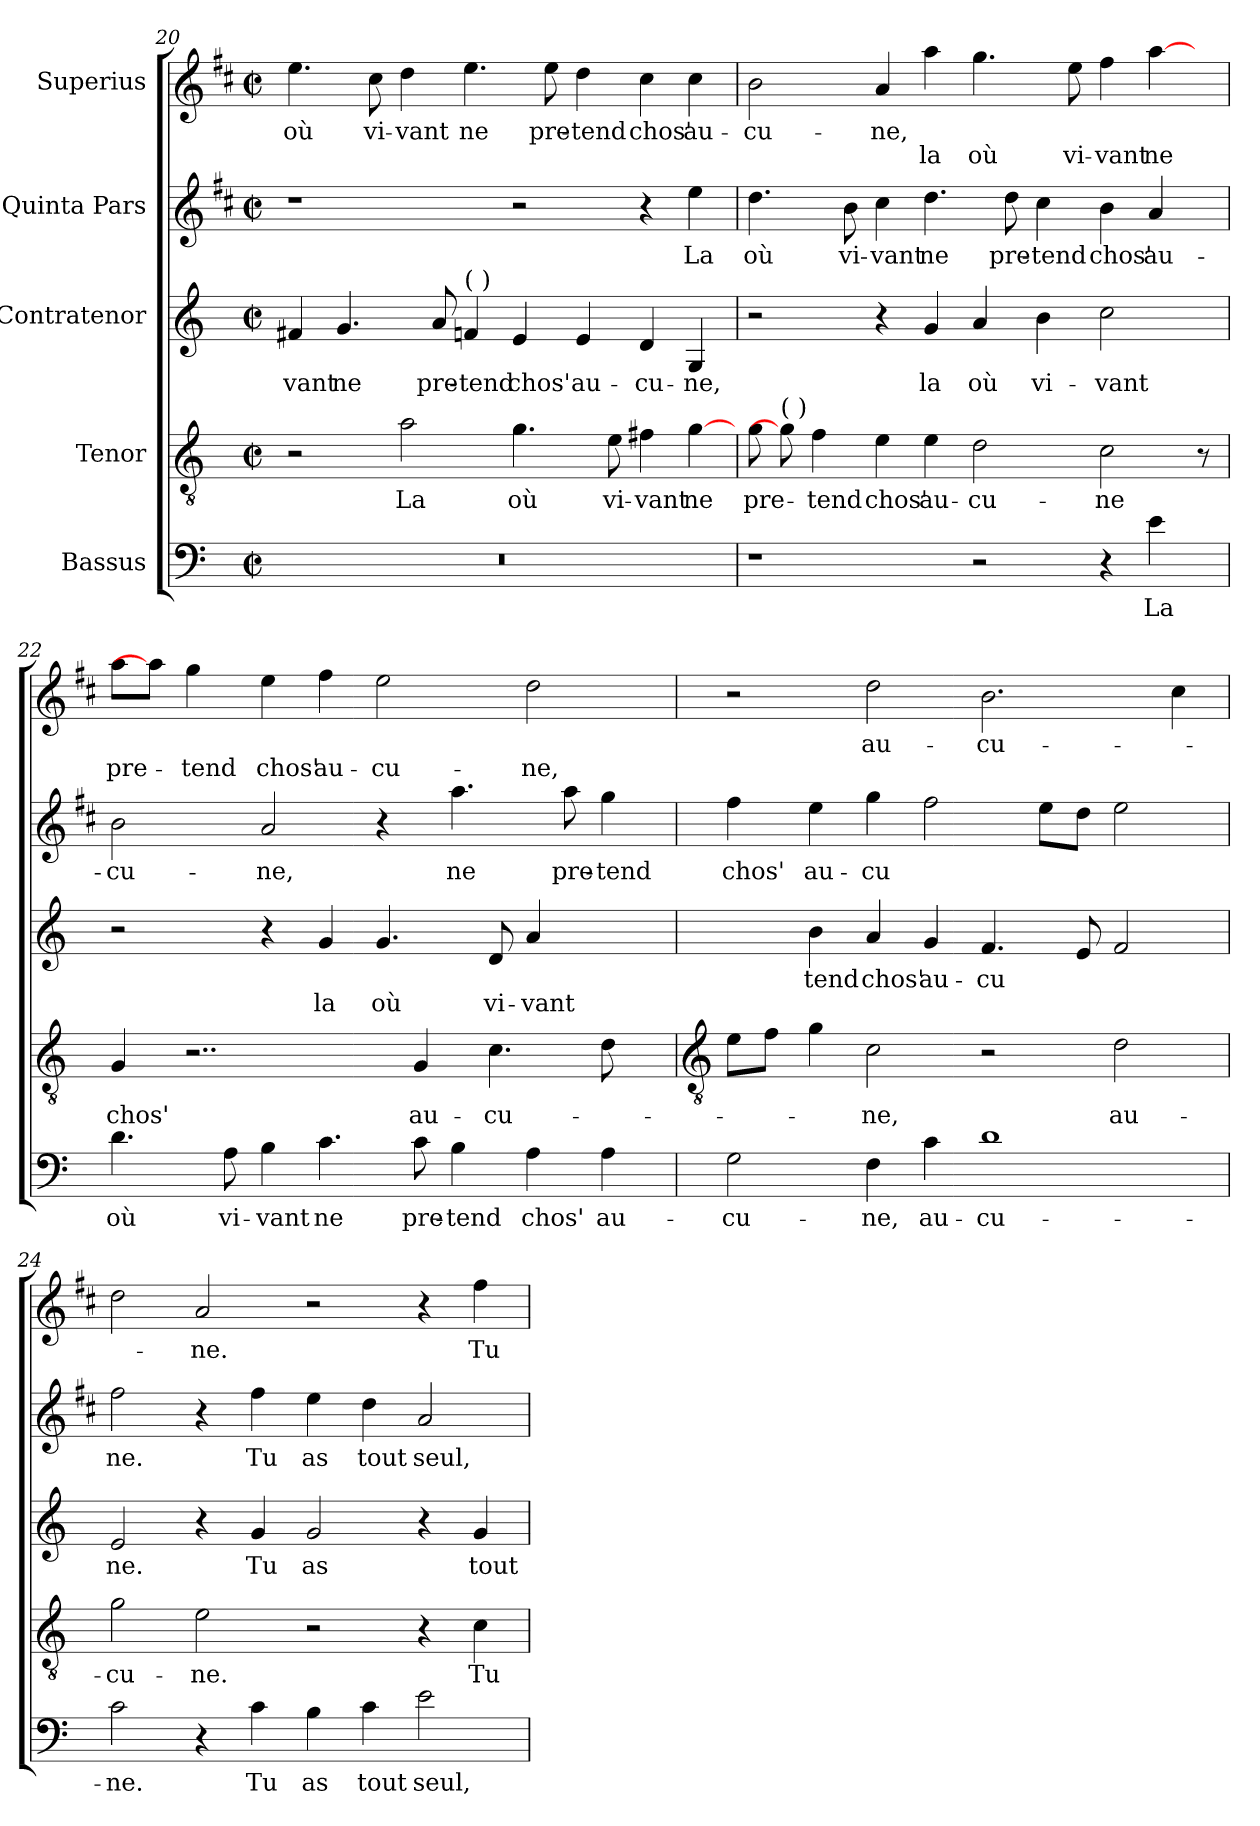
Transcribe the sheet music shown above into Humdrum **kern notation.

**kern	**text	**kern	**text	**kern	**text	**text	**kern	**text	**kern	**text	**text
*part5	*part5	*part4	*part4	*part3	*part3	*part3	*part2	*part2	*part1	*part1	*part1
*staff5	*staff5	*staff4	*staff4	*staff3	*staff3	*staff3	*staff2	*staff2	*staff1	*staff1	*staff1
*I"Bassus	*	*I"Tenor	*	*I"Contratenor	*	*	*I"Quinta Pars	*	*I"Superius	*	*
!!LO:LB:g=z
*clefF4	*	*clefGv2	*	*clefG2	*	*	*clefG2	*	*clefG2	*	*
*	*	*	*	*	*	*	*ITrd1c2	*	*ITrd1c2	*	*
*k[]	*	*k[]	*	*k[]	*	*	*k[]	*	*k[]	*	*
*C:	*	*C:	*	*C:	*	*	*C:	*	*C:	*	*
*M4/2	*	*M4/2	*	*M4/2	*	*	*M4/2	*	*M4/2	*	*
*met(c|)	*	*met(c|)	*	*met(c|)	*	*	*met(c|)	*	*met(c|)	*	*
=20	=20	=20	=20	=20	=20	=20	=20	=20	=20	=20	=20
!	!	!	!	!	!LO:LY:b	!	!	!	!	!LO:LY:b	!
0r	.	2r	.	4f#X	-vant	.	1r	.	4.dd	où	.
!	!	!	!	!	!LO:LY:b	!	!	!	!	!	!
.	.	.	.	4.g	ne	.	.	.	.	.	.
!	!	!	!	!	!	!	!	!	!	!LO:LY:b	!
.	.	.	.	.	.	.	.	.	8b	vi-	.
!	!	!	!LO:LY:b	!	!	!	!	!	!	!LO:LY:b	!
.	.	2a	La	.	.	.	.	.	4cc	-vant	.
!	!	!	!	!	!LO:LY:b	!	!	!	!	!	!
.	.	.	.	8a	pre-	.	.	.	.	.	.
!	!	!	!	!LO:TX:a:t=(  )	!	!	!	!	!	!	!
!	!	!	!	!	!LO:LY:b	!	!	!	!	!LO:LY:b	!
.	.	.	.	4f	-tend	.	.	.	4.dd	ne	.
!	!	!	!LO:LY:b	!	!LO:LY:b	!	!	!	!	!	!
.	.	4.g	où	4e	chos'	.	2r	.	.	.	.
!	!	!	!	!	!	!	!	!	!	!LO:LY:b	!
.	.	.	.	.	.	.	.	.	8dd	pre-	.
!	!	!	!	!	!LO:LY:b	!	!	!	!	!LO:LY:b	!
.	.	.	.	4e	au-	.	.	.	4cc	-tend	.
!	!	!	!LO:LY:b	!	!	!	!	!	!	!	!
.	.	8e	vi-	.	.	.	.	.	.	.	.
!	!	!	!LO:LY:b	!	!LO:LY:b	!	!	!	!	!LO:LY:b	!
.	.	4f#X	-vant	4d	-cu-	.	4r	.	4b	chos'	.
!	!	!	!LO:LY:b	!	!LO:LY:b	!	!	!LO:LY:b	!	!LO:LY:b	!
.	.	[4g	ne	4G	-ne,	.	4dd	La	4b	au-	.
=21	=21	=21	=21	=21	=21	=21	=21	=21	=21	=21	=21
!	!	!	!LO:LY:b	!	!	!	!	!LO:LY:b	!	!LO:LY:b	!
1r	.	8g	pre-	2r	.	.	4.cc	où	2a	-cu-	.
!	!	!LO:TX:a:t=(  )	!	!	!	!	!	!	!	!	!
.	.	8g]	.	.	.	.	.	.	.	.	.
!	!	!	!LO:LY:b	!	!	!	!	!	!	!	!
.	.	4f	-tend	.	.	.	.	.	.	.	.
!	!	!	!	!	!	!	!	!LO:LY:b	!	!	!
.	.	.	.	.	.	.	8a	vi-	.	.	.
!	!	!	!LO:LY:b	!	!	!	!	!LO:LY:b	!	!LO:LY:b	!
.	.	4e	chos'	4r	.	.	4b	-vant	4g	-ne,	.
!	!	!	!LO:LY:b	!	!LO:LY:b	!	!	!LO:LY:b	!	!	!LO:LY:b
.	.	4e	au-	4g	la	.	4.cc	ne	4gg	.	la
!	!	!	!LO:LY:b	!	!LO:LY:b	!	!	!	!	!	!LO:LY:b
2r	.	2d	-cu-	4a	où	.	.	.	4.ff	.	où
!	!	!	!	!	!	!	!	!LO:LY:b	!	!	!
.	.	.	.	.	.	.	8cc	pre-	.	.	.
!	!	!	!	!	!LO:LY:b	!	!	!LO:LY:b	!	!	!
.	.	.	.	4b	vi-	.	4b	-tend	.	.	.
!	!	!	!	!	!	!	!	!	!	!	!LO:LY:b
.	.	.	.	.	.	.	.	.	8dd	.	vi-
!	!	!	!LO:LY:b	!	!LO:LY:b	!	!	!LO:LY:b	!	!	!LO:LY:b
4r	.	2c	-ne	2cc	-vant	.	4a	chos'	4ee	.	-vant
!	!LO:LY:b	!	!	!	!	!	!	!LO:LY:b	!	!	!LO:LY:b
4e	La	.	.	.	.	.	4g	au-	[4gg	.	ne
8ryy	.	8r	.	8ryy	.	.	8ryy	.	8ryy	.	.
=22	=22	=22	=22	=22	=22	=22	=22	=22	=22	=22	=22
!	!LO:LY:b	!	!LO:LY:b	!	!	!	!	!LO:LY:b	!	!	!LO:LY:b
4.d	où	4G	chos'	2r	.	.	2a	-cu-	8gg\L	.	pre-
.	.	.	.	.	.	.	.	.	8gg\J]	.	.
!	!	!	!	!	!	!	!	!	!	!	!LO:LY:b
.	.	2..r	.	.	.	.	.	.	4ff	.	-tend
!	!LO:LY:b	!	!	!	!	!	!	!	!	!	!
8A	vi-	.	.	.	.	.	.	.	.	.	.
!	!LO:LY:b	!	!	!	!	!	!	!LO:LY:b	!	!	!LO:LY:b
4B	-vant	.	.	4r	.	.	2g	-ne,	4dd	.	chos'
!	!LO:LY:b	!	!	!	!	!LO:LY:b	!	!	!	!	!LO:LY:b
4.c	ne	.	.	4g	.	la	.	.	4ee	.	au-
!	!	!	!	!	!	!LO:LY:b	!	!	!	!	!LO:LY:b
.	.	.	.	4.g	.	où	4r	.	2dd	.	-cu-
!	!LO:LY:b	!	!LO:LY:b	!	!	!	!	!	!	!	!
8c	pre-	4G	au-	.	.	.	.	.	.	.	.
!	!LO:LY:b	!	!	!	!	!	!	!LO:LY:b	!	!	!
4B	-tend	.	.	.	.	.	4.gg	ne	.	.	.
!	!	!	!LO:LY:b	!	!	!LO:LY:b	!	!	!	!	!
.	.	4.c	-cu-	8d	.	vi-	.	.	.	.	.
!	!LO:LY:b	!	!	!	!	!LO:LY:b	!	!	!	!	!LO:LY:b
4A	chos'	.	.	4a	.	-vant	.	.	2cc	.	-ne,
!	!	!	!	!	!	!	!	!LO:LY:b	!	!	!
.	.	.	.	.	.	.	8gg	pre-	.	.	.
!	!LO:LY:b	!	!	!	!LO:LY:b	!	!	!LO:LY:b	!	!	!
4A	au-	8dL	.	[4ccyy	ne__	.	4ff	-tend	.	.	.
.	.	8ryy	.	.	.	.	.	.	.	.	.
!!LO:LB:g=z
=23	=23	=23	=23	=23	=23	=23	=23	=23	=23	=23	=23
*	*	*clefGv2	*	*	*	*	*	*	*	*	*
!	!LO:LY:b	!	!	!	!LO:LY:b	!	!	!LO:LY:b	!	!	!
2G	-cu-	8eL	.	8cc\Lyy]	__	.	4ee	chos'	2r	.	.
!	!	!	!	!	!LO:LY:b	!	!	!	!	!	!
.	.	8fJ	.	8cc\J	pre-	.	.	.	.	.	.
!	!	!	!	!	!LO:LY:b	!	!	!LO:LY:b	!	!	!
.	.	4g	.	4b	-tend	.	4dd	au-	.	.	.
!	!LO:LY:b	!	!LO:LY:b	!	!LO:LY:b	!	!	!LO:LY:b	!	!LO:LY:b	!
4F	-ne,	2c	-ne,	4a	chos'	.	4ff	-cu	2cc	au-	.
!	!LO:LY:b	!	!	!	!LO:LY:b	!	!	!	!	!	!
4c	au-	.	.	4g	au-	.	2ee	.	.	.	.
!	!LO:LY:b	!	!	!	!LO:LY:b	!	!	!	!	!LO:LY:b	!
1d	-cu-	2r	.	4.f	-cu	.	.	.	2.a	-cu-	.
.	.	.	.	.	.	.	8ddL	.	.	.	.
.	.	.	.	8e	.	.	8ccJ	.	.	.	.
!	!	!	!LO:LY:b	!	!	!	!	!	!	!	!
.	.	2d	au-	2f	.	.	2dd	.	.	.	.
.	.	.	.	.	.	.	.	.	4b	.	.
=24	=24	=24	=24	=24	=24	=24	=24	=24	=24	=24	=24
!	!LO:LY:b	!	!LO:LY:b	!	!LO:LY:b	!	!	!LO:LY:b	!	!	!
2c	-ne.	2g	-cu-	2e	ne.	.	2ee	ne.	2cc	.	.
!	!	!	!LO:LY:b	!	!	!	!	!	!	!LO:LY:b	!
4r	.	2e	-ne.	4r	.	.	4r	.	2g	-ne.	.
!	!LO:LY:b	!	!	!	!LO:LY:b	!	!	!LO:LY:b	!	!	!
4c	Tu	.	.	4g	Tu	.	4ee	Tu	.	.	.
!	!LO:LY:b	!	!	!	!LO:LY:b	!	!	!LO:LY:b	!	!	!
4B	as	2r	.	2g	as	.	4dd	as	2r	.	.
!	!LO:LY:b	!	!	!	!	!	!	!LO:LY:b	!	!	!
4c	tout	.	.	.	.	.	4cc	tout	.	.	.
!	!LO:LY:b	!	!	!	!	!	!	!LO:LY:b	!	!	!
2e	seul,	4r	.	4r	.	.	2g	seul,	4r	.	.
!	!	!	!LO:LY:b	!	!LO:LY:b	!	!	!	!	!LO:LY:b	!
.	.	4c	Tu	4g	tout	.	.	.	4ee	Tu	.
=	=	=	=	=	=	=	=	=	=	=	=
*-	*-	*-	*-	*-	*-	*-	*-	*-	*-	*-	*-
